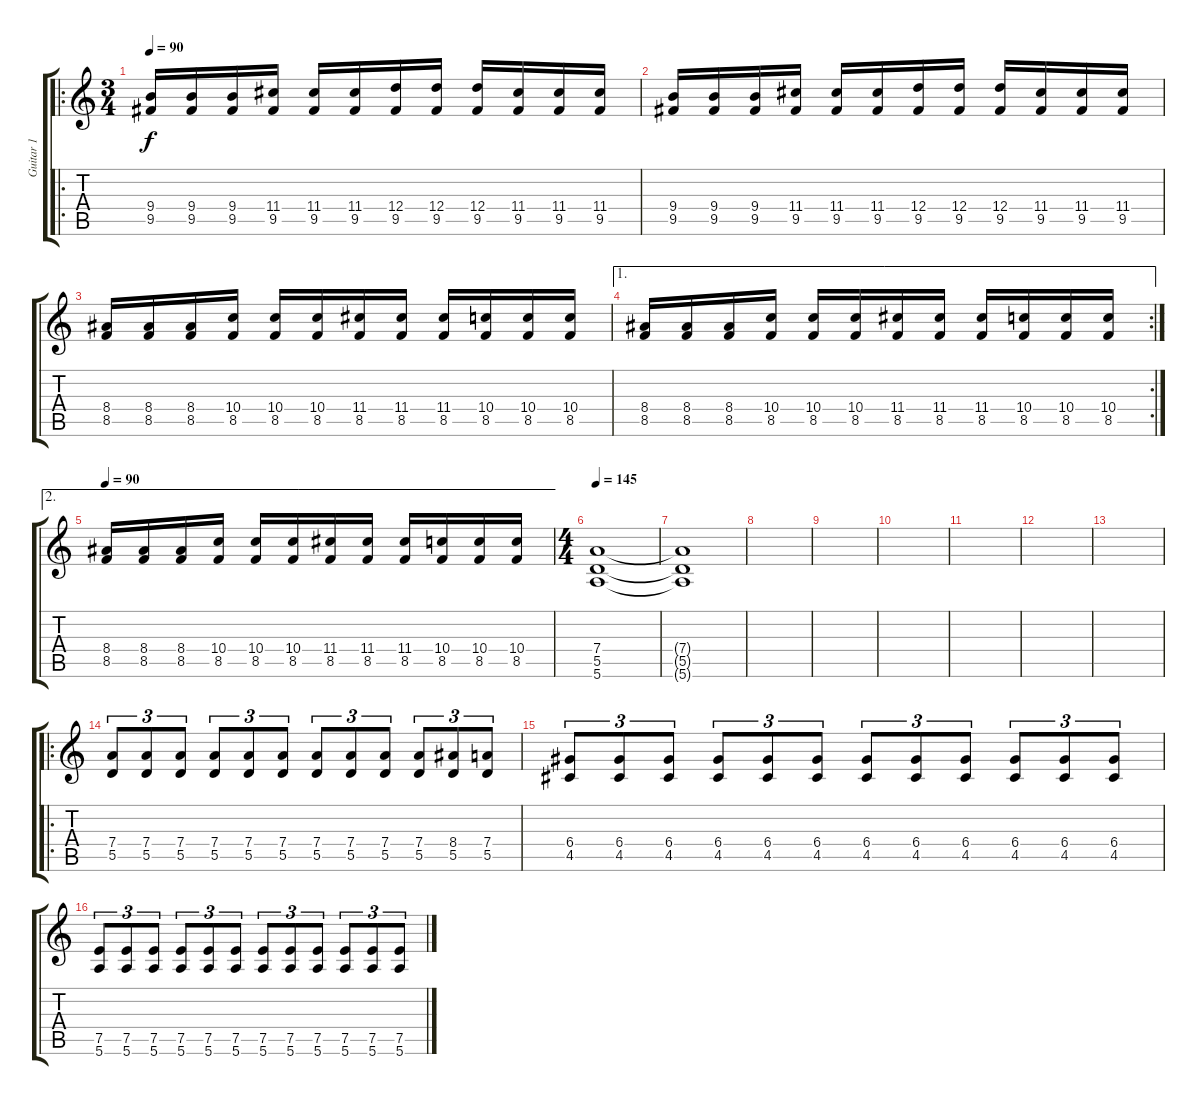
\track ("Guitar 1" "Guitar 1") {instrument distortionguitar}
\staff {score tabs}
\tuning (E4 B3 G3 D3 A2 E2) {hide}
\ro
\ts (3 4)
\tempo 90
\clef g2
\ks c
(9.4 9.5).16{dy f} (9.4 9.5).16 (9.4 9.5).16 (11.4 9.5).16 (11.4 9.5).16 (11.4 9.5).16 (12.4 9.5).16 (12.4 9.5).16 (12.4 9.5).16 (11.4 9.5).16 (11.4 9.5).16 (11.4 9.5).16 |
(9.4 9.5).16 (9.4 9.5).16 (9.4 9.5).16 (11.4 9.5).16 (11.4 9.5).16 (11.4 9.5).16 (12.4 9.5).16 (12.4 9.5).16 (12.4 9.5).16 (11.4 9.5).16 (11.4 9.5).16 (11.4 9.5).16 |
(8.4 8.5).16 (8.4 8.5).16 (8.4 8.5).16 (10.4 8.5).16 (10.4 8.5).16 (10.4 8.5).16 (11.4 8.5).16 (11.4 8.5).16 (11.4 8.5).16 (10.4 8.5).16 (10.4 8.5).16 (10.4 8.5).16 |
\ae 1
\rc 2
(8.4 8.5).16 (8.4 8.5).16 (8.4 8.5).16 (10.4 8.5).16 (10.4 8.5).16 (10.4 8.5).16 (11.4 8.5).16 (11.4 8.5).16 (11.4 8.5).16 (10.4 8.5).16 (10.4 8.5).16 (10.4 8.5).16 |
\ae 2
\tempo 90
(8.4 8.5).16 (8.4 8.5).16 (8.4 8.5).16 (10.4 8.5).16 (10.4 8.5).16 (10.4 8.5).16 (11.4 8.5).16 (11.4 8.5).16 (11.4 8.5).16 (10.4 8.5).16 (10.4 8.5).16 (10.4 8.5).16 |
\ts (4 4)
\tempo 140
\tempo 145
(7.4 5.5 5.6).1{volume 0 balance 16} |
(7.4{t} 5.5{t} 5.6{t}).1 |
|
|
|
|
|
|
\ro
(7.4 5.5).8{tu (3 2) volume 12 balance 16} (7.4 5.5).8{tu (3 2)} (7.4 5.5).8{tu (3 2)} (7.4 5.5).8{tu (3 2)} (7.4 5.5).8{tu (3 2)} (7.4 5.5).8{tu (3 2)} (7.4 5.5).8{tu (3 2)} (7.4 5.5).8{tu (3 2)} (7.4 5.5).8{tu (3 2)} (7.4 5.5).8{tu (3 2)} (8.4 5.5).8{tu (3 2)} (7.4 5.5).8{tu (3 2)} |
(6.4 4.5).8{tu (3 2)} (6.4 4.5).8{tu (3 2)} (6.4 4.5).8{tu (3 2)} (6.4 4.5).8{tu (3 2)} (6.4 4.5).8{tu (3 2)} (6.4 4.5).8{tu (3 2)} (6.4 4.5).8{tu (3 2)} (6.4 4.5).8{tu (3 2)} (6.4 4.5).8{tu (3 2)} (6.4 4.5).8{tu (3 2)} (6.4 4.5).8{tu (3 2)} (6.4 4.5).8{tu (3 2)} |
(7.5 5.6).8{tu (3 2)} (7.5 5.6).8{tu (3 2)} (7.5 5.6).8{tu (3 2)} (7.5 5.6).8{tu (3 2)} (7.5 5.6).8{tu (3 2)} (7.5 5.6).8{tu (3 2)} (7.5 5.6).8{tu (3 2)} (7.5 5.6).8{tu (3 2)} (7.5 5.6).8{tu (3 2)} (7.5 5.6).8{tu (3 2)} (7.5 5.6).8{tu (3 2)} (7.5 5.6).8{tu (3 2)}
